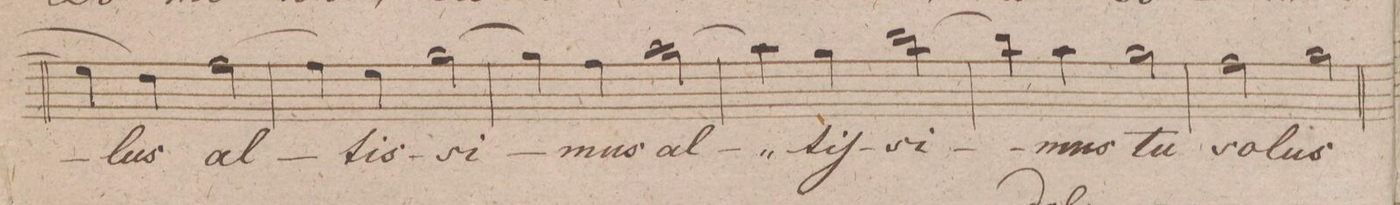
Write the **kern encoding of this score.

**kern	**text	**text	**dynam
*I"Alto.	*	*	*
*clefC3	*	*	*
*k[f#c#g#d#]	*	*	*
*met(c)	*	*	*
*M4/4	*	*	*
4f#\]	.	.	.
4e)\	-lus	.	.
[2g#\	al-	.	.
=184	=184	=184	=184
4g#\]	.	.	.
4f#\	-tis-	.	.
[2a\	-si-	.	.
=185	=185	=185	=185
4a\]	.	.	.
4g#\	-mus	.	.
[2b\	al-	.	.
=186	=186	=186	=186
4b\]	.	.	.
4a\	-tiſ-	.	.
[2cc#\	-si-	.	.
=187	=187	=187	=187
4cc#\]	.	.	.
4b\	-mus	.	.
2a\	tu	.	.
=188	=188	=188	=188
2g#\	so-	.	.
2a\	-lus	.	.
=189	=189	=189	=189
*-	*-	*-	*-
